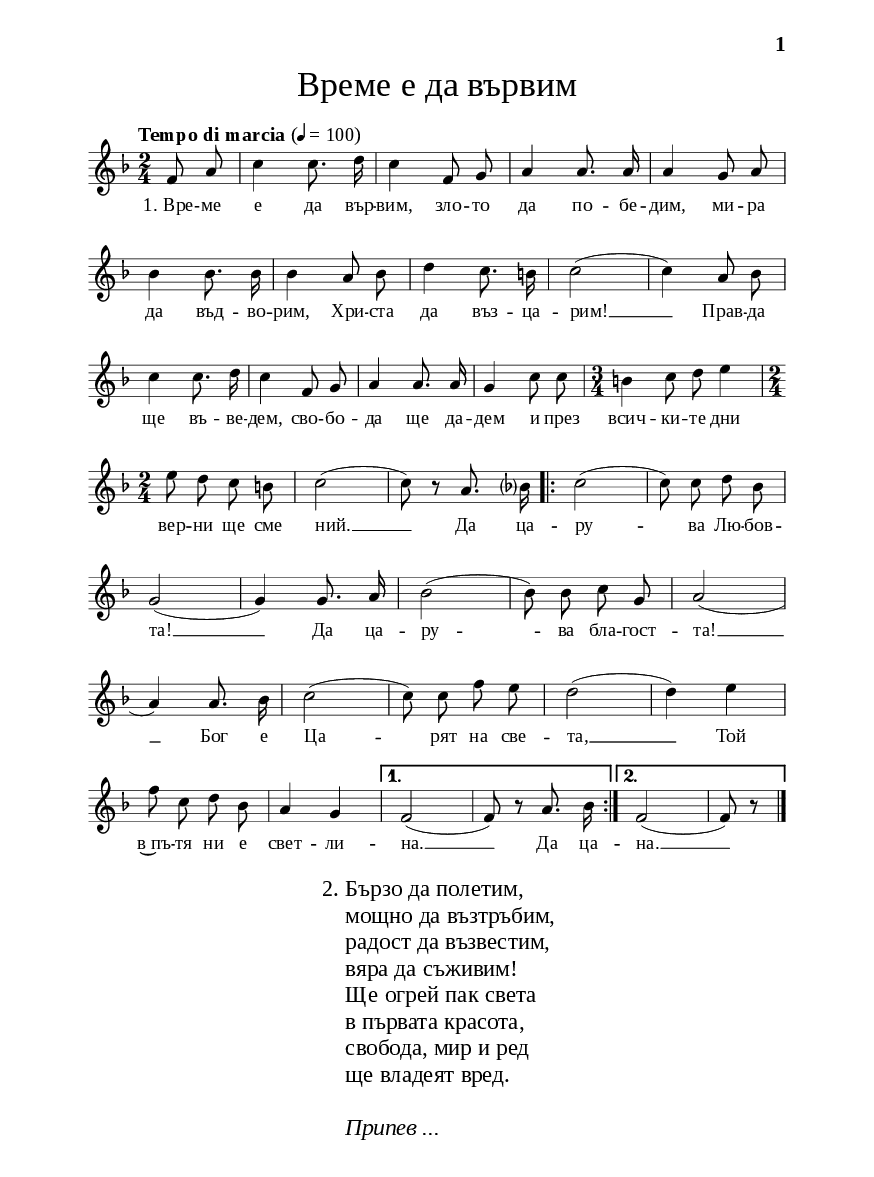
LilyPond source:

\version "2.24.3"

% include paper part and global functions
\include "include/globals.ily"

\bookpart {
  \label #'ref042
  \tocItem \markup "Време е да вървим"
  \include "include/bookpart-paper.ily"
  \score {
    \include "include/score-layout.ily"

    \new Voice \absolute  {
      \clef treble
      \key f \major
      \time 2/4
      \tempoFunc "Tempo di marcia" 4 "100"
      \autoBeamOff
      \partial 4

      f'8 a'8 | c''4 c''8. d''16 |  c''4 f'8 g'8 | a'4 a'8. a'16 | a'4 g'8 a'8  \break

      bes'4 bes'8. bes'16 | bes'4 a'8 bes'8 | d''4 c''8. b'16 | c''2 (| c''4) a'8 bes'8 | \break

      c''4 c''8. d''16 | c''4 f'8 g'8 | a'4 a'8. a'16 | g'4 c''8 c''8 | \time 3/4 b'4 c''8 d''8 e''4| \break


      \time 2/4 e''8 d''8 c''8 b'8 | c''2 (| c''8) r8 a'8. bes'?16 | \repeat volta 2 {
        c''2 (| c''8) c''8 d''8 bes'8  |\break

        g'2 (| g'4 ) g'8. a'16| bes'2 ( |  bes'8 ) bes'8 c''8 g'8|   a'2 ( | \break

        a'4 ) a'8. bes'16| c''2 ( | c''8 ) c''8 f''8 e''8 | d''2 (|d''4 ) e''4 \break

        f''8 c''8 d''8 bes'8 | a'4 g'4 |
      } \alternative { { f'2 ( | f'8 ) r8 a'8. bes'16 | } { f'2 (| f' 8 ) r8 \bar "|." \break } }

    }

    \addlyrics {
      "1. Вре-" -- ме е да вър -- вим, зло -- то да по -- бе -- дим, ми -- ра
      да въд -- во -- рим, Хри -- ста да въз -- ца -- рим! __   Прав -- да
      ще въ -- ве -- дем, "сво-" -- бо -- да ще да -- дем и през всич -- ки -- те
      дни вер -- ни ще сме ний. __  Да ца -- ру -- ва Лю -- бов -- та! __
      Да ца -- ру -- ва бла -- гост -- та! __
      Бог е Ца -- рят на све -- та, __  Той в~пъ -- тя ни е свет -- ли  -- на. __ Да ца -- на. __
    }

    \header {
      title = \titleFunc #'ref_desc_1 "Време е да вървим" "Vreme e da vărvim"
    }

    \midi{}

  } % score

  \markup \empty-one

  \markup \abs-fontsize #11 {
    \hspace #30
    \override #`(baseline-skip . ,bgCoupletBaselineSkip)
    \column {

      \line { 2. Бързо да полетим, }
      \line {   "   " мощно да възтръбим, }
      \line {   "   " радост да възвестим,  }
      \line {   "   " вяра да съживим! }
      \line {  "   " Ще огрей пак света }
      \line {   "   " в първата красота, }
      \line {   "   " свобода, мир и ред  }
      \line {   "   " ще владеят вред. }
      \line { "   " }
      \line { "   " \italic {Припев ... } }
    }

  } % markup





} % bookpart
